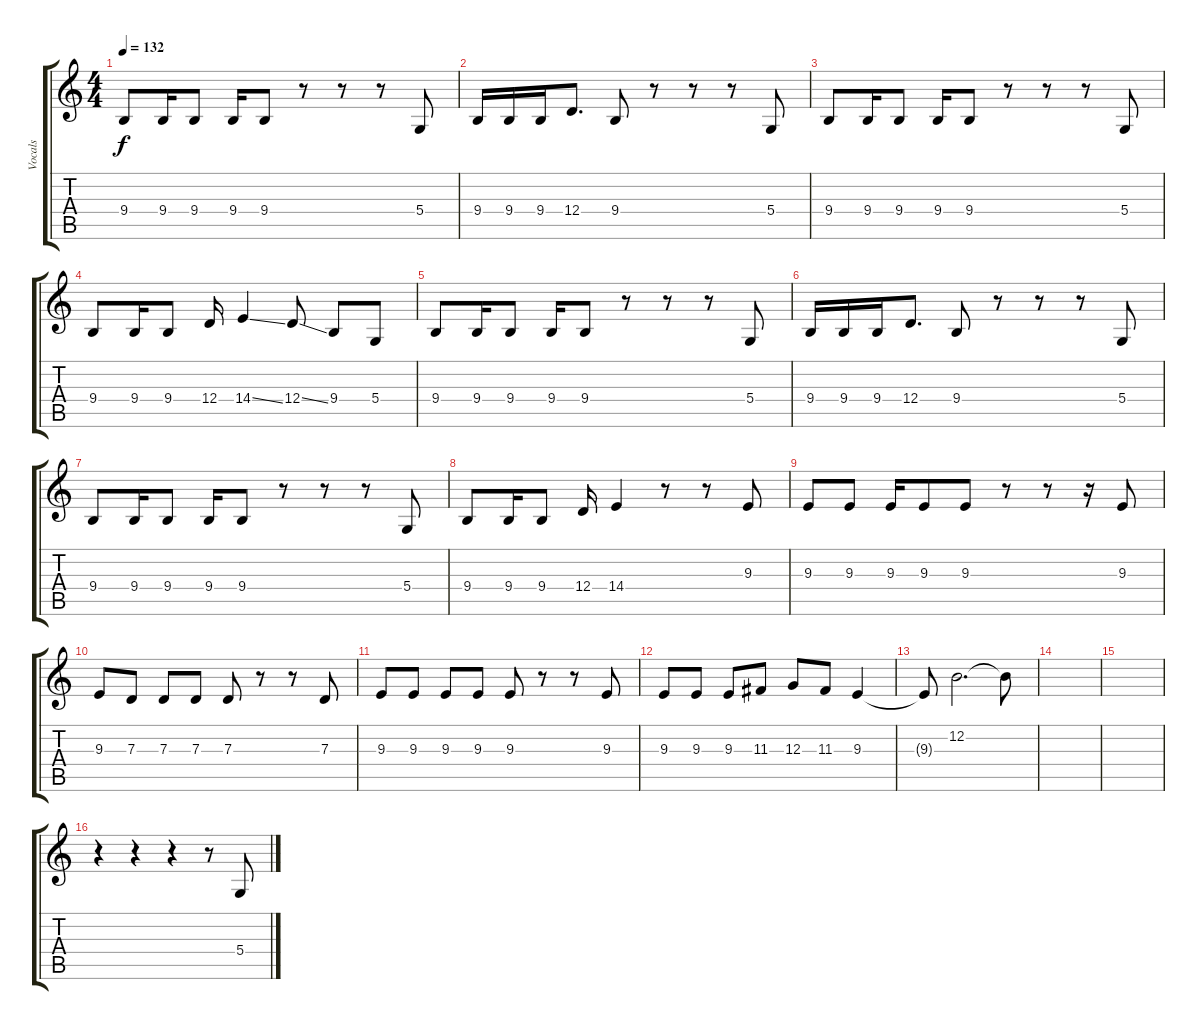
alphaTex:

\track ("Vocals" "Vocals") {instrument musicbox}
\staff {score tabs}
\tuning (E4 B3 G3 D3 A2 E2) {hide}
\ts (4 4)
\tempo 132
\clef g2
\ks c
9.4.8{dy f} 9.4.16 9.4.8 9.4.16 9.4.8 r.8 r.8 r.8 5.4.8 |
9.4.16 9.4.16 9.4.16 12.4.8{d} 9.4.8 r.8 r.8 r.8 5.4.8 |
9.4.8 9.4.16 9.4.8 9.4.16 9.4.8 r.8 r.8 r.8 5.4.8 |
9.4.8 9.4.16 9.4.8 12.4.16 14.4{ss}.4 12.4{ss}.8 9.4.8 5.4.8 |
9.4.8 9.4.16 9.4.8 9.4.16 9.4.8 r.8 r.8 r.8 5.4.8 |
9.4.16 9.4.16 9.4.16 12.4.8{d} 9.4.8 r.8 r.8 r.8 5.4.8 |
9.4.8 9.4.16 9.4.8 9.4.16 9.4.8 r.8 r.8 r.8 5.4.8 |
9.4.8 9.4.16 9.4.8 12.4.16 14.4.4 r.8 r.8 9.3.8 |
9.3.8 9.3.8 9.3.16 9.3.8 9.3.8 r.8 r.8 r.16 9.3.8 |
9.3.8 7.3.8 7.3.8 7.3.8 7.3.8 r.8 r.8 7.3.8 |
9.3.8 9.3.8 9.3.8 9.3.8 9.3.8 r.8 r.8 9.3.8 |
9.3.8 9.3.8 9.3.8 11.3.8 12.3.8 11.3.8 9.3.4 |
9.3{t}.8 12.2.2{d} 12.2{t}.8 |
|
|
r.4 r.4 r.4 r.8 5.4.8
